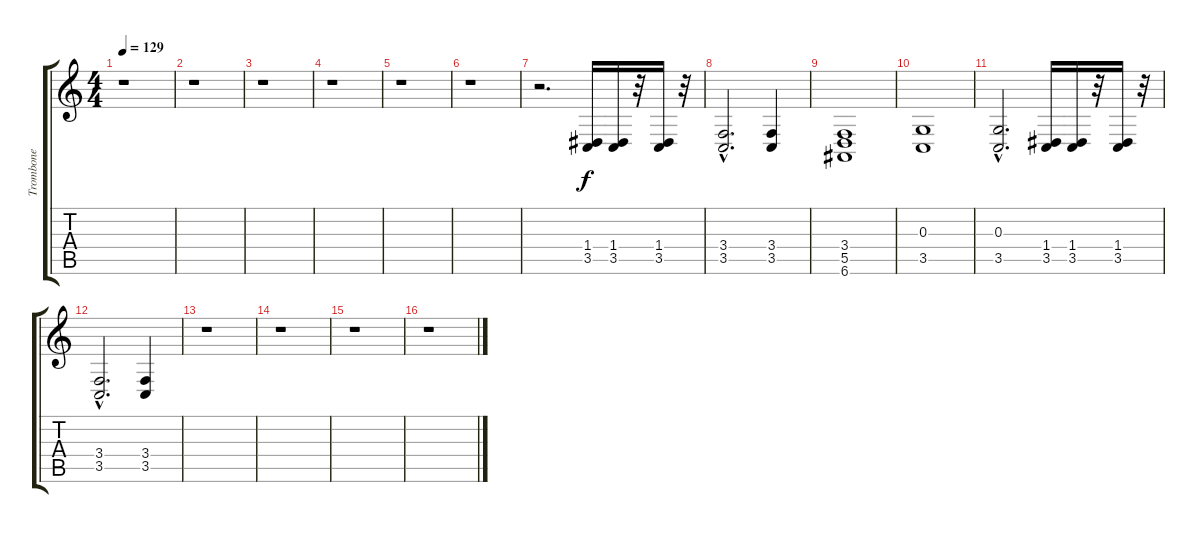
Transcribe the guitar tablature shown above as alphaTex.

\track ("Trombone" "Trombone") {instrument trombone}
\staff {score tabs}
\tuning (E4 B3 G3 D3 A2 E2) {hide}
\ts (4 4)
\tempo 129
\clef g2
\ks c
r.1{dy f} |
r.1 |
r.1 |
r.1 |
r.1 |
r.1 |
r.2{d} (1.4 3.5).16 (1.4 3.5).16 r.32 (1.4 3.5).16 r.32 |
(3.4{hac} 3.5{hac}).2{d} (3.4 3.5).4 |
(3.4 5.5 6.6).1 |
(0.3 3.5).1 |
(0.3{hac} 3.5{hac}).2{d} (1.4 3.5).16 (1.4 3.5).16 r.32 (1.4 3.5).16 r.32 |
(3.4{hac} 3.5{hac}).2{d} (3.4 3.5).4 |
r.1 |
r.1 |
r.1 |
r.1
